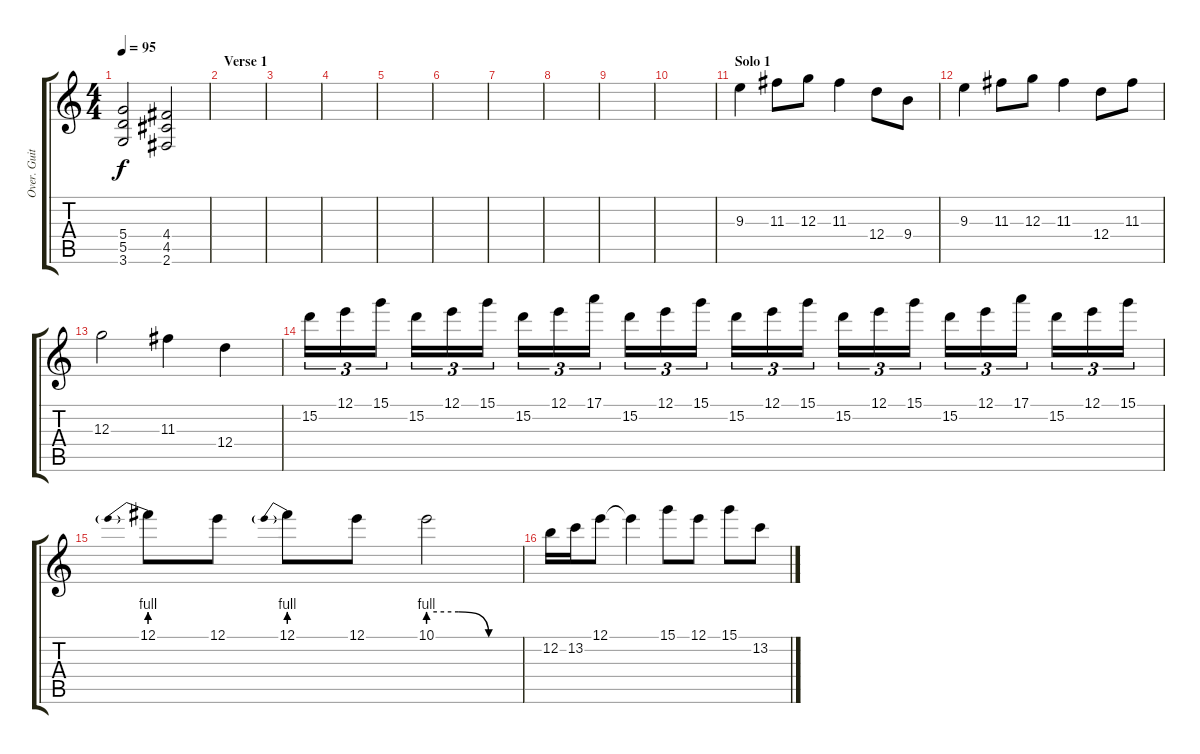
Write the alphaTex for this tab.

\track ("Over. Guitar" "Over. Guit") {instrument overdrivenguitar}
\staff {score tabs}
\tuning (E4 B3 G3 D3 A2 E2) {hide}
\ts (4 4)
\tempo 95
\clef g2
\ks c
(5.4 5.5 3.6).2{dy f} (4.4 4.5 2.6).2 |
\section ("" "Verse 1")
|
|
|
|
|
|
|
|
|
\section ("" "Solo 1")
9.3.4 11.3.8 12.3.8 11.3.4 12.4.8 9.4.8 |
9.3.4 11.3.8 12.3.8 11.3.4 12.4.8 11.3.8 |
12.3.2 11.3.4 12.4.4 |
15.2.16{tu (3 2)} 12.1.16{tu (3 2)} 15.1.16{tu (3 2)} 15.2.16{tu (3 2)} 12.1.16{tu (3 2)} 15.1.16{tu (3 2)} 15.2.16{tu (3 2)} 12.1.16{tu (3 2)} 17.1.16{tu (3 2)} 15.2.16{tu (3 2)} 12.1.16{tu (3 2)} 15.1.16{tu (3 2)} 15.2.16{tu (3 2)} 12.1.16{tu (3 2)} 15.1.16{tu (3 2)} 15.2.16{tu (3 2)} 12.1.16{tu (3 2)} 15.1.16{tu (3 2)} 15.2.16{tu (3 2)} 12.1.16{tu (3 2)} 17.1.16{tu (3 2)} 15.2.16{tu (3 2)} 12.1.16{tu (3 2)} 15.1.16{tu (3 2)} |
12.1{be (prebend 0 4 60 4)}.8 12.1.8 12.1{be (prebend 0 4 60 4)}.8 12.1.8 10.1{be (custom 0 4 20 4 40 0 60 0)}.2 |
12.2.16 13.2.16 12.1.8 12.1{t}.4 15.1.8 12.1.8 15.1.8 13.2.8
